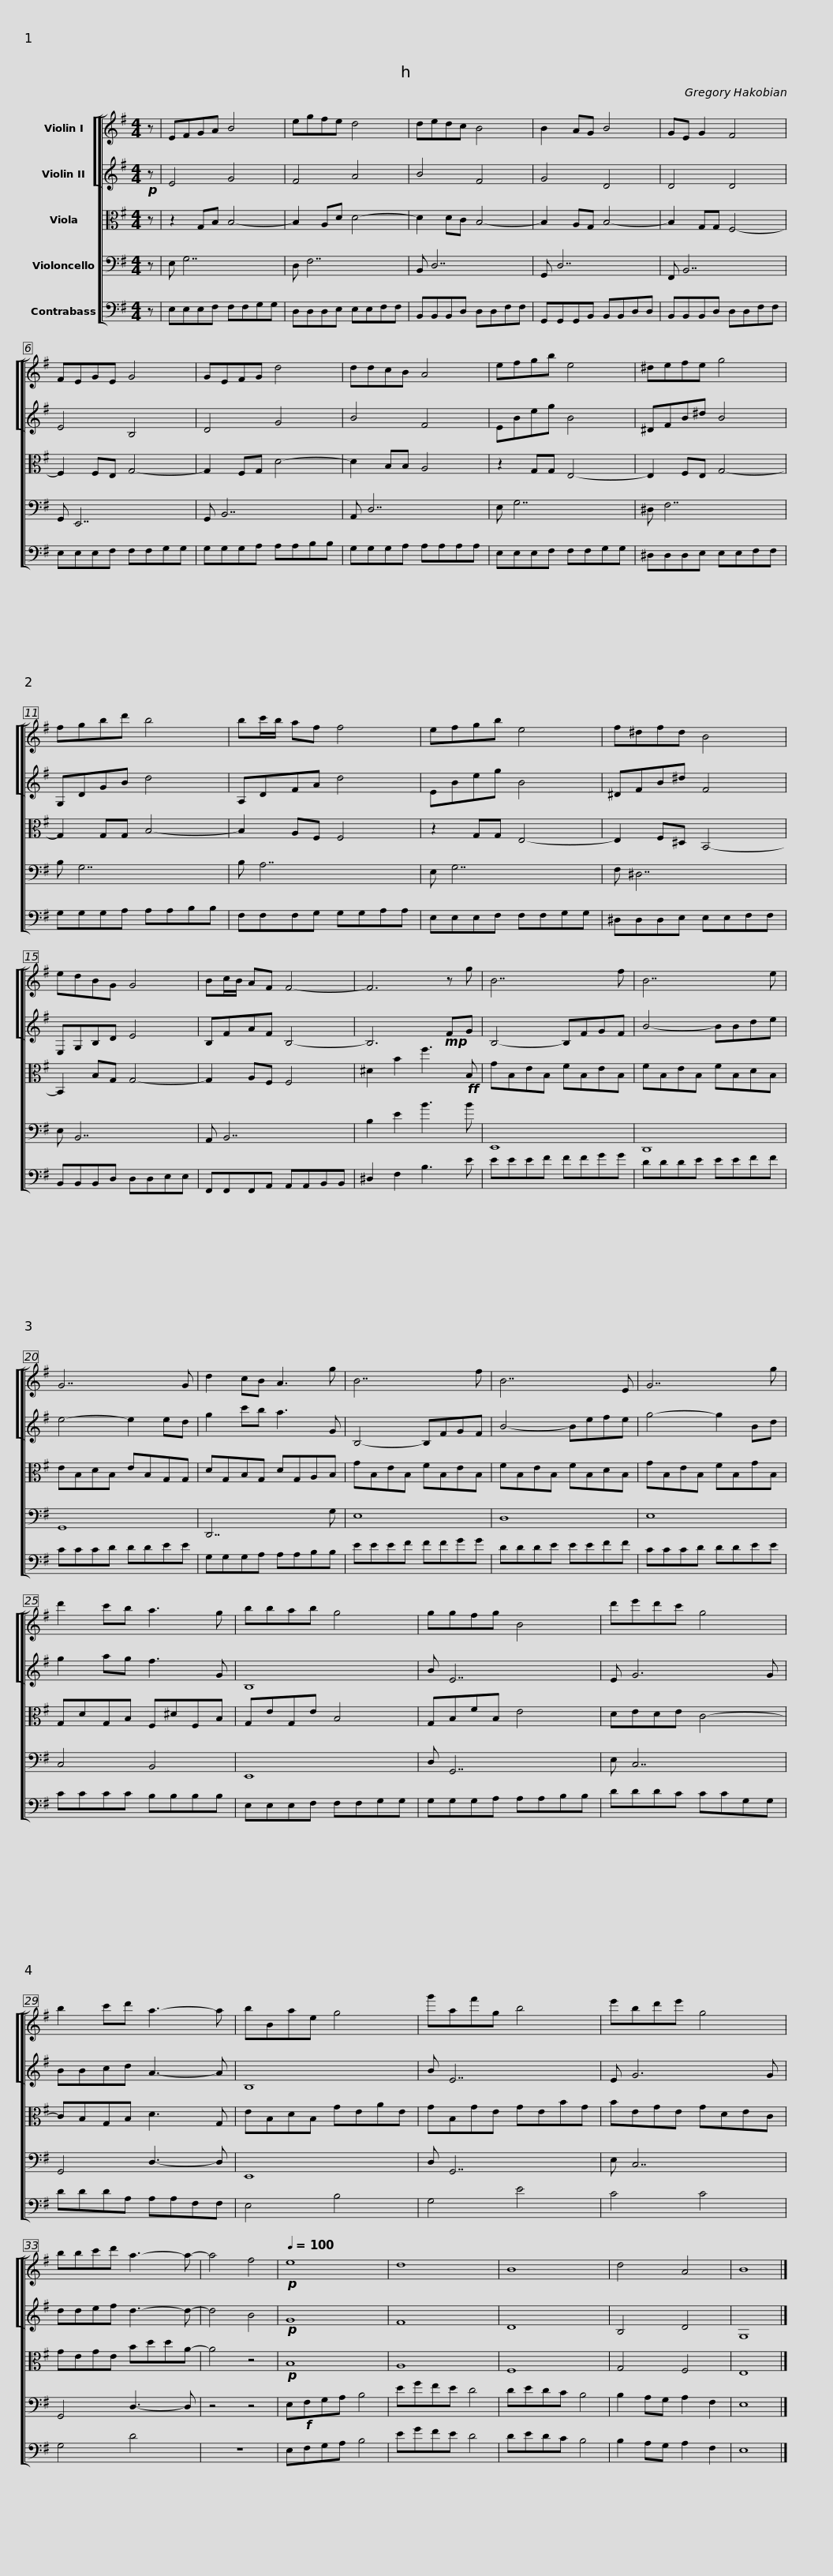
X:1
%%score [ [ 1 2 ] 3 4 5 ]
L:1/8
M:4/4
I:linebreak $
K:G
V:1 treble
V:2 treble
V:3 alto
V:4 bass
V:5 bass transpose=-12
V:1
 z | EFGA B4 | egfe d4 | dedc B4 | B2 AG B4 |$ %5
 GE G2 F4 | FEGE G4 | GEFG d4 | ddcB A4 | efgb e4 |$ %10
 ^defe g4 | fgbd' b4 | bc'/b/ af f4 | efgb e4 |$ f^dfd B4 | %15
 edBG G4 | Bc/B/ AF F4- | F6 z g |$ B7 f | B7 e | %20
 G7 G | d2 cB A3 g |$ B7 f | B7 E | G7 g |$ %25
 d'2 c'b a3 g | bbab g4 | ggfg B4 | d'e'd'c' g4 |$ b2 c'd' a3- a | %30
 bBae g4 | g'af'g b4 | e'bd'e' g4 |$ bbc'd' a3- a- | a4 f4 | %35
[Q:1/4=100]!p! e8 | d8 | B8 | d4 A4 | B8 |] %40
V:2
!p! z | E4 G4 | F4 A4 | B4 F4 | G4 D4 |$ %5
 D4 D4 | E4 B,4 | D4 G4 | B4 F4 | EBeg B4 |$ %10
 ^DFB^d B4 | G,DGB d4 | A,DFA d4 | EBeg B4 |$ ^DFB^d F4 | %15
 E,G,B,D E4 | B,FAF B,4- | B,6!mp! FG |$ B,4- B,FGF | B4- BBde | %20
 e4- e2 ed | g2 c'b a3 G |$ B,4- B,FGF | B4- Befe | g4- g2 Bd |$ %25
 g2 ag f3 G | B,8 | B E7 | E G6 G |$ BBcd A3- A | %30
 B,8 | B E7 | E G6 G |$ ddef d3- d- | d4 B4 | %35
!p! G8 | F8 | D8 | B,4 D4 | G,8 |] %40
V:3
 z | z2 G,B, B,4- | B,2 A,D D4- | D2 DC B,4- | B,2 A,G, B,4- |$ %5
 B,2 G,G, F,4- | F,2 F,E, G,4- | G,2 F,G, D4- | D2 B,B, A,4 | z2 G,G, E,4- |$ %10
 E,2 F,E, G,4- | G,2 G,G, B,4- | B,2 A,F, F,4 | z2 G,G, E,4- |$ E,2 F,^D, B,,4- | %15
 B,,2 B,G, G,4- | G,2 A,F, F,4 | ^D2 B2 f3!ff! B, |$ GB,EB, FB,EB, | FB,EB, FB,DB, | %20
 EB,DB, EB,G,G, | DG,B,G, DG,A,B, |$ GB,EB, FB,EB, | FB,EB, FB,DB, | GB,EB, FB,GB, |$ %25
 G,DG,B, F,^DF,B, | G,EG,E B,4 | G,B,FB, E4 | DEDE C4- |$ CB,G,B, D3 G, | %30
 EB,DB, GEAE | GB,GE GEBG | BEGE GDEC |$ GEGE BddA- | A4 z4 | %35
!p! B,8 | A,8 | F,8 | G,4 F,4 | E,8 |] %40
V:4
 z | E, G,7 | D, F,7 | B,, D,7 | G,, D,7 |$ %5
 F,, B,,7 | G,, E,,7 | G,, B,,7 | A,, D,7 | E, G,7 |$ %10
 ^D, F,7 | B, G,7 | B, A,7 | E, G,7 |$ F, ^D,7 | %15
 E, B,,7 | A,, B,,7 | B,2 E2 B3 B |$ E,,8 | D,,8 | %20
 G,,8 | D,,7 G, |$ E,8 | D,8 | E,8 |$ %25
 C,4 B,,4 | E,,8 | D, G,,7 | E, C,7 |$ G,,4 D,3- D, | %30
 E,,8 | D, G,,7 | E, C,7 |$ G,,4 D,3- D, | z4 z4 | %35
 E,!f!F,G,A, B,4 | EGFE D4 | DEDC B,4 | B,2 A,G, A,2 F,2 | E,8 |] %40
V:5
 z | E,E,E,F, F,F,G,G, | D,D,D,E, E,E,F,F, | B,,B,,B,,D, D,D,F,F, | G,,G,,G,,B,, B,,B,,D,D, |$ %5
 B,,B,,B,,D, D,D,F,F, | E,E,E,F, F,F,G,G, | G,G,G,A, A,A,B,B, | G,G,G,A, A,A,A,A, | E,E,E,F, F,F,G,G, |$ %10
 ^D,D,D,E, E,E,F,F, | G,G,G,A, A,A,B,B, | F,F,F,G, G,G,A,A, | E,E,E,F, F,F,G,G, |$ ^D,D,D,E, E,E,F,F, | %15
 B,,B,,B,,D, D,D,E,E, | F,,F,,F,,A,, A,,A,,B,,B,, | ^D,2 F,2 B,3 E |$ EEEF FFGG | DDDE EEFF | %20
 CCCD DDEE | G,G,G,A, A,A,B,B, |$ EEEF FFGG | DDDE EEFF | CCCD DDEE |$ %25
 CCCC B,B,B,B, | E,E,E,F, F,F,G,G, | G,G,G,A, A,A,B,B, | DDDC CCG,G, |$ DDDA, A,A,F,F, | %30
 E,4 B,4 | G,4 E4 | C4 C4 |$ G,4 D4 | z8 | %35
 E,F,G,A, B,4 | EGFE D4 | DEDC B,4 | B,2 A,G, A,2 F,2 | E,8 |] %40
